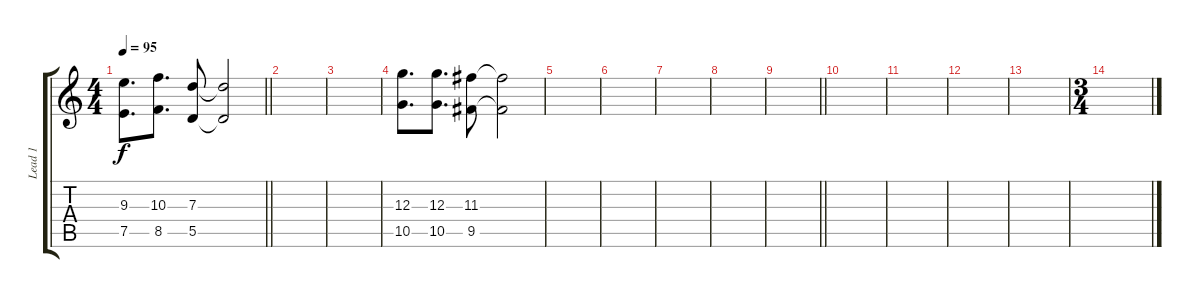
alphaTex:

\track ("Lead 1" "Lead 1") {instrument distortionguitar}
\staff {score tabs}
\tuning (E4 B3 G3 D3 A2 D2) {hide}
\ts (4 4)
\tempo 95
\clef g2
\barLineRight lightlight
\ks c
(9.3 7.5).8{d dy f volume 16} (10.3 8.5).8{d} (7.3 5.5).8 (7.3{t} 5.5{t}).2 |
|
|
(12.3 10.5).8{d volume 16} (12.3 10.5).8{d} (11.3 9.5).8 (11.3{t} 9.5{t}).2 |
|
|
|
|
\barLineRight lightlight
|
|
|
|
|
\ts (3 4)
